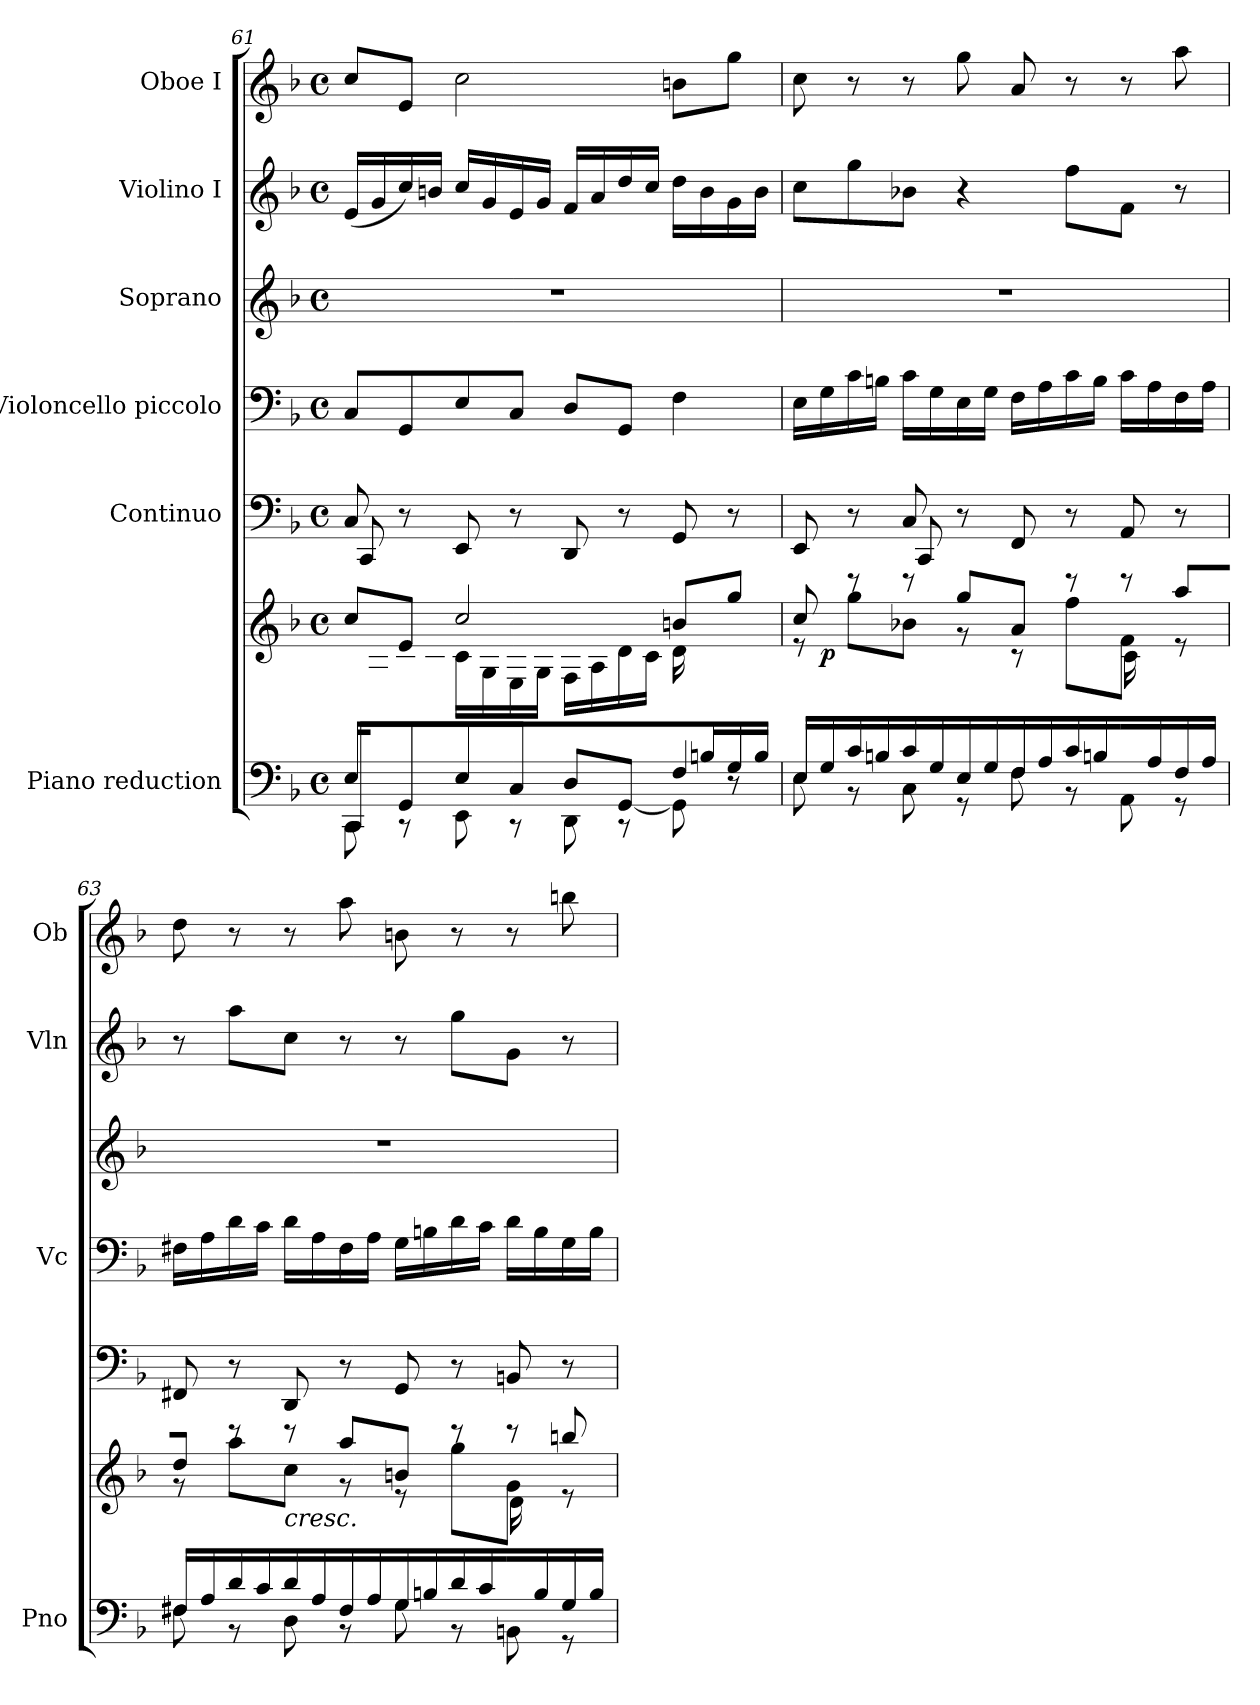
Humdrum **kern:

**kern	**kern	**dynam	**kern	**kern	**kern	**kern	**kern
*part6	*part6	*part6	*part5	*part4	*part3	*part2	*part1
*staff7	*staff6	*staff6/7	*staff5	*staff4	*staff3	*staff2	*staff1
*I"Piano reduction	*	*	*I"Continuo	*I"Violoncello piccolo	*I"Soprano	*I"Violino I	*I"Oboe I
*I'Pno	*	*	*	*I'Vc	*	*I'Vln	*I'Ob
*clefF4	*clefG2	*	*clefF4	*clefF4	*clefG2	*clefG2	*clefG2
*k[b-]	*k[b-]	*	*k[b-]	*k[b-]	*k[b-]	*k[b-]	*k[b-]
*M4/4	*M4/4	*	*M4/4	*M4/4	*M4/4	*M4/4	*M4/4
*met(c)	*met(c)	*	*met(c)	*met(c)	*met(c)	*met(c)	*met(c)
=61	=61	=61	=61	=61	=61	=61	=61
*^	*^	*	*^	*	*	*	*
*	*^	*	*	*	*	*	*	*	*	*
16E/LL	8CC/L	8CC\	8cc/L	16ryy	.	8C!/	8CC/	8C/L	1r	(<16e/LL	8cc/L
2.ryy	.	.	.	16G\	.	.	.	.	.	16g/	.
.	8GG/	8rCC	8e/J	16c\	.	8r	8ryy	8GG/	.	16cc/)	8e/J
.	.	.	.	16Bn\JJ	.	.	.	.	.	16bn/JJ	.
.	8E/	8EE\	2cc/	16c\LL	.	8EE/	8ryy	8E/	.	16cc/LL	2cc\
.	.	.	.	16G\	.	.	.	.	.	16g/	.
.	8C/J	8rCC	.	16E\	.	8r	8ryy	8C/J	.	16e/	.
.	.	.	.	16G\JJ	.	.	.	.	.	16g/JJ	.
.	8D/L	8DD\	.	16F\LL	.	8DD/	8ryy	8D/L	.	16f/LL	.
.	.	.	.	16A\	.	.	.	.	.	16a/	.
.	[8GG/J	8rCC	.	16d\	.	8r	8ryy	8GG/J	.	16dd/	.
.	.	.	.	16c\JJ	.	.	.	.	.	16cc/JJ	.
.	4F/	8GG\]	8bn/L	16d\LL	.	8GG/	8ryy	4F\	.	16dd\LL	8bn\L
16Bn/	.	.	.	8.ryy	.	.	.	.	.	16b\	.
16G/	.	8r	8gg/J	.	.	8r	8ryy	.	.	16g\	8gg\J
16B/JJ	.	.	.	.	.	.	.	.	.	16b\JJ	.
*	*v	*v	*	*	*	*	*	*	*	*	*
!!LO:PB:g=z
=62	=62	=62	=62	=62	=62	=62	=62	=62	=62	=62
*	*	*^	*^	*	*	*	*	*	*	*
16E/LL	8E\	8cc/	8r	2.ryy	16ryy	.	8EE/	8ryy	16E\LL	1r	8cc\L	8cc\
!	!	!	!	!	!	!LO:DY:b	!	!	!	!	!	!
16G/	.	.	.	.	2...ryy	p	.	.	16G\	.	.	.
16c/	8r	8rccc	8gg\L	.	.	.	8r	8ryy	16c\	.	8gg\	8r
16Bn/JJ	.	.	.	.	.	.	.	.	16Bn\JJ	.	.	.
16c/LL	8C\	8rccc	8b-X\J	.	.	.	8C!/	8CC/	16c\LL	.	8b-X\J	8r
16G/	.	.	.	.	.	.	.	.	16G\	.	.	.
16E/	8r	8gg/L	8r	.	.	.	8r	8ryy	16E\	.	4r	8gg\
16G/JJ	.	.	.	.	.	.	.	.	16G\JJ	.	.	.
16F/LL	8F\	8a/J	8r	.	.	.	8FF/	8ryy	16F\LL	.	.	8a/
16A/	.	.	.	.	.	.	.	.	16A\	.	.	.
16c/	8r	8rccc	8ff\L	.	.	.	8r	8ryy	16c\	.	8ff\L	8r
16Bn/JJ	.	.	.	.	.	.	.	.	16B\JJ	.	.	.
16ryy	8AA\	8rccc	8f\J	16c\LL	.	.	8AA/	8ryy	16c\LL	.	8f\J	8r
16A/	.	.	.	8.ryy	.	.	.	.	16A\	.	.	.
16F/	8r	8aa/L	8r	.	.	.	8r	8ryy	16F\	.	8r	8aa\
16A/JJ	.	.	.	.	.	.	.	.	16A\JJ	.	.	.
*	*	*	*	*v	*v	*	*	*	*	*	*	*
*	*	*	*	*	*	*v	*v	*	*	*	*
=63	=63	=63	=63	=63	=63	=63	=63	=63	=63	=63
16F#X/LL	8F#\	8dd/J	8r	2.ryy	.	8FF#X/	16F#X\LL	1r	8r	8dd\
16A/	.	.	.	.	.	.	16A\	.	.	.
16d/	8r	8rccc	8aa\L	.	.	8r	16d\	.	8aa\L	8r
16c/JJ	.	.	.	.	.	.	16c\JJ	.	.	.
!	!	!LO:TX:b:i:t=cresc.	!	!	!	!	!	!	!	!
16d/LL	8D\	8rccc	8cc\J	.	.	8DD/	16d\LL	.	8cc\J	8r
16A/	.	.	.	.	.	.	16A\	.	.	.
16F#/	8r	8aa/L	8r	.	.	8r	16F#\	.	8r	8aa\
16A/JJ	.	.	.	.	.	.	16A\JJ	.	.	.
16G/LL	8G\	8bn/J	8r	.	.	8GG/	16G\LL	.	8r	8bn\
16Bn/	.	.	.	.	.	.	16Bn\	.	.	.
16d/	8r	8rccc	8gg\L	.	.	8r	16d\	.	8gg\L	8r
16c/JJ	.	.	.	.	.	.	16c\JJ	.	.	.
16ryy	8BBn\	8rccc	8g\J	16d\LL	.	8BBn/	16d\LL	.	8g\J	8r
16B/	.	.	.	8.ryy	.	.	16B\	.	.	.
16G/	8r	8bbn/L	8r	.	.	8r	16G\	.	8r	8bbn\
16B/JJ	.	.	.	.	.	.	16B\JJ	.	.	.
*v	*v	*	*	*	*	*	*	*	*	*
*	*v	*v	*v	*	*	*	*	*	*
=	=	=	=	=	=	=	=
*-	*-	*-	*-	*-	*-	*-	*-
